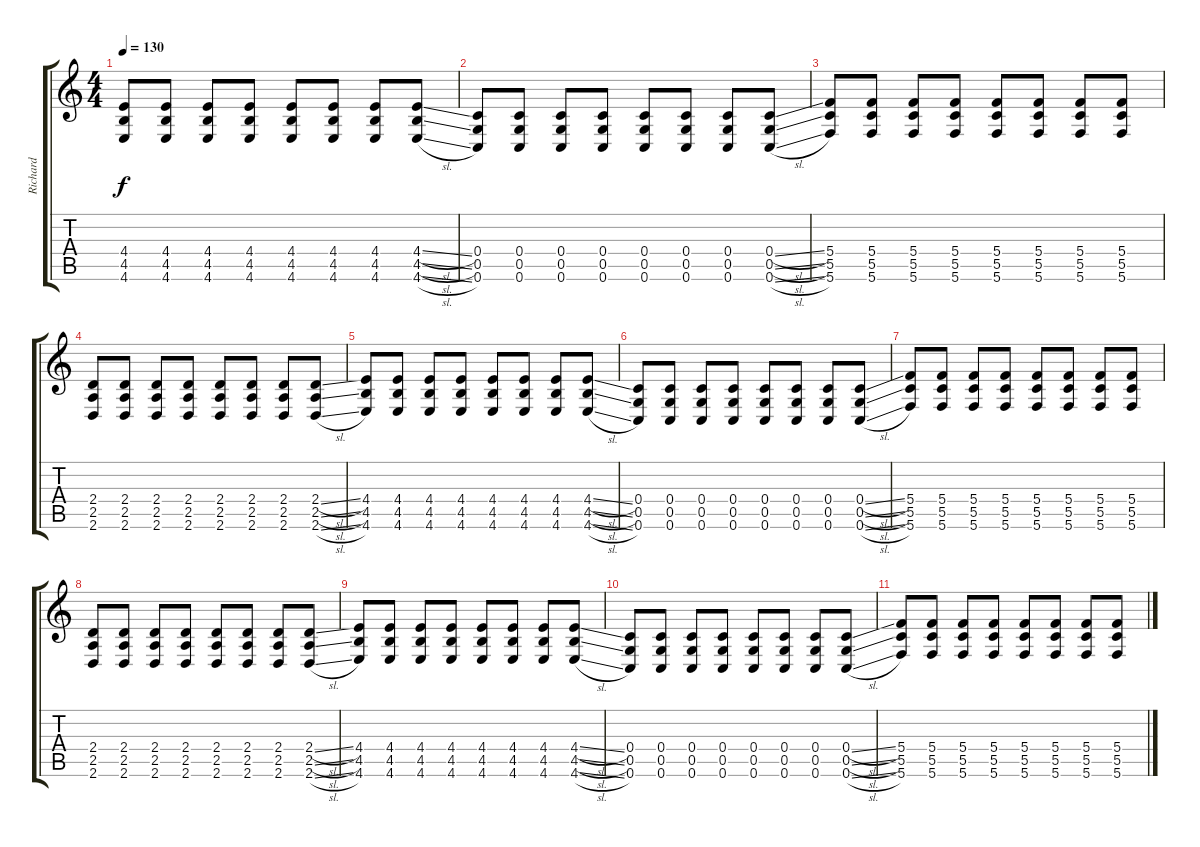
\track ("Richard" "Richard") {instrument distortionguitar}
\staff {score tabs}
\tuning (D4 A3 F3 C3 G2 C2) {hide}
\ts (4 4)
\tempo 130
\clef g2
\ks c
(4.4 4.5 4.6).8{dy f} (4.4 4.5 4.6).8 (4.4 4.5 4.6).8 (4.4 4.5 4.6).8 (4.4 4.5 4.6).8 (4.4 4.5 4.6).8 (4.4 4.5 4.6).8 (4.4{sl} 4.5{sl} 4.6{sl}).8 |
(0.4 0.5 0.6).8 (0.4 0.5 0.6).8 (0.4 0.5 0.6).8 (0.4 0.5 0.6).8 (0.4 0.5 0.6).8 (0.4 0.5 0.6).8 (0.4 0.5 0.6).8 (0.4{sl} 0.5{sl} 0.6{sl}).8 |
(5.4 5.5 5.6).8 (5.4 5.5 5.6).8 (5.4 5.5 5.6).8 (5.4 5.5 5.6).8 (5.4 5.5 5.6).8 (5.4 5.5 5.6).8 (5.4 5.5 5.6).8 (5.4 5.5 5.6).8 |
(2.4 2.5 2.6).8 (2.4 2.5 2.6).8 (2.4 2.5 2.6).8 (2.4 2.5 2.6).8 (2.4 2.5 2.6).8 (2.4 2.5 2.6).8 (2.4 2.5 2.6).8 (2.4{sl} 2.5{sl} 2.6{sl}).8 |
(4.4 4.5 4.6).8 (4.4 4.5 4.6).8 (4.4 4.5 4.6).8 (4.4 4.5 4.6).8 (4.4 4.5 4.6).8 (4.4 4.5 4.6).8 (4.4 4.5 4.6).8 (4.4{sl} 4.5{sl} 4.6{sl}).8 |
(0.4 0.5 0.6).8 (0.4 0.5 0.6).8 (0.4 0.5 0.6).8 (0.4 0.5 0.6).8 (0.4 0.5 0.6).8 (0.4 0.5 0.6).8 (0.4 0.5 0.6).8 (0.4{sl} 0.5{sl} 0.6{sl}).8 |
(5.4 5.5 5.6).8 (5.4 5.5 5.6).8 (5.4 5.5 5.6).8 (5.4 5.5 5.6).8 (5.4 5.5 5.6).8 (5.4 5.5 5.6).8 (5.4 5.5 5.6).8 (5.4 5.5 5.6).8 |
(2.4 2.5 2.6).8 (2.4 2.5 2.6).8 (2.4 2.5 2.6).8 (2.4 2.5 2.6).8 (2.4 2.5 2.6).8 (2.4 2.5 2.6).8 (2.4 2.5 2.6).8 (2.4{sl} 2.5{sl} 2.6{sl}).8 |
(4.4 4.5 4.6).8 (4.4 4.5 4.6).8 (4.4 4.5 4.6).8 (4.4 4.5 4.6).8 (4.4 4.5 4.6).8 (4.4 4.5 4.6).8 (4.4 4.5 4.6).8 (4.4{sl} 4.5{sl} 4.6{sl}).8 |
(0.4 0.5 0.6).8 (0.4 0.5 0.6).8 (0.4 0.5 0.6).8 (0.4 0.5 0.6).8 (0.4 0.5 0.6).8 (0.4 0.5 0.6).8 (0.4 0.5 0.6).8 (0.4{sl} 0.5{sl} 0.6{sl}).8 |
(5.4 5.5 5.6).8 (5.4 5.5 5.6).8 (5.4 5.5 5.6).8 (5.4 5.5 5.6).8 (5.4 5.5 5.6).8 (5.4 5.5 5.6).8 (5.4 5.5 5.6).8 (5.4 5.5 5.6).8
